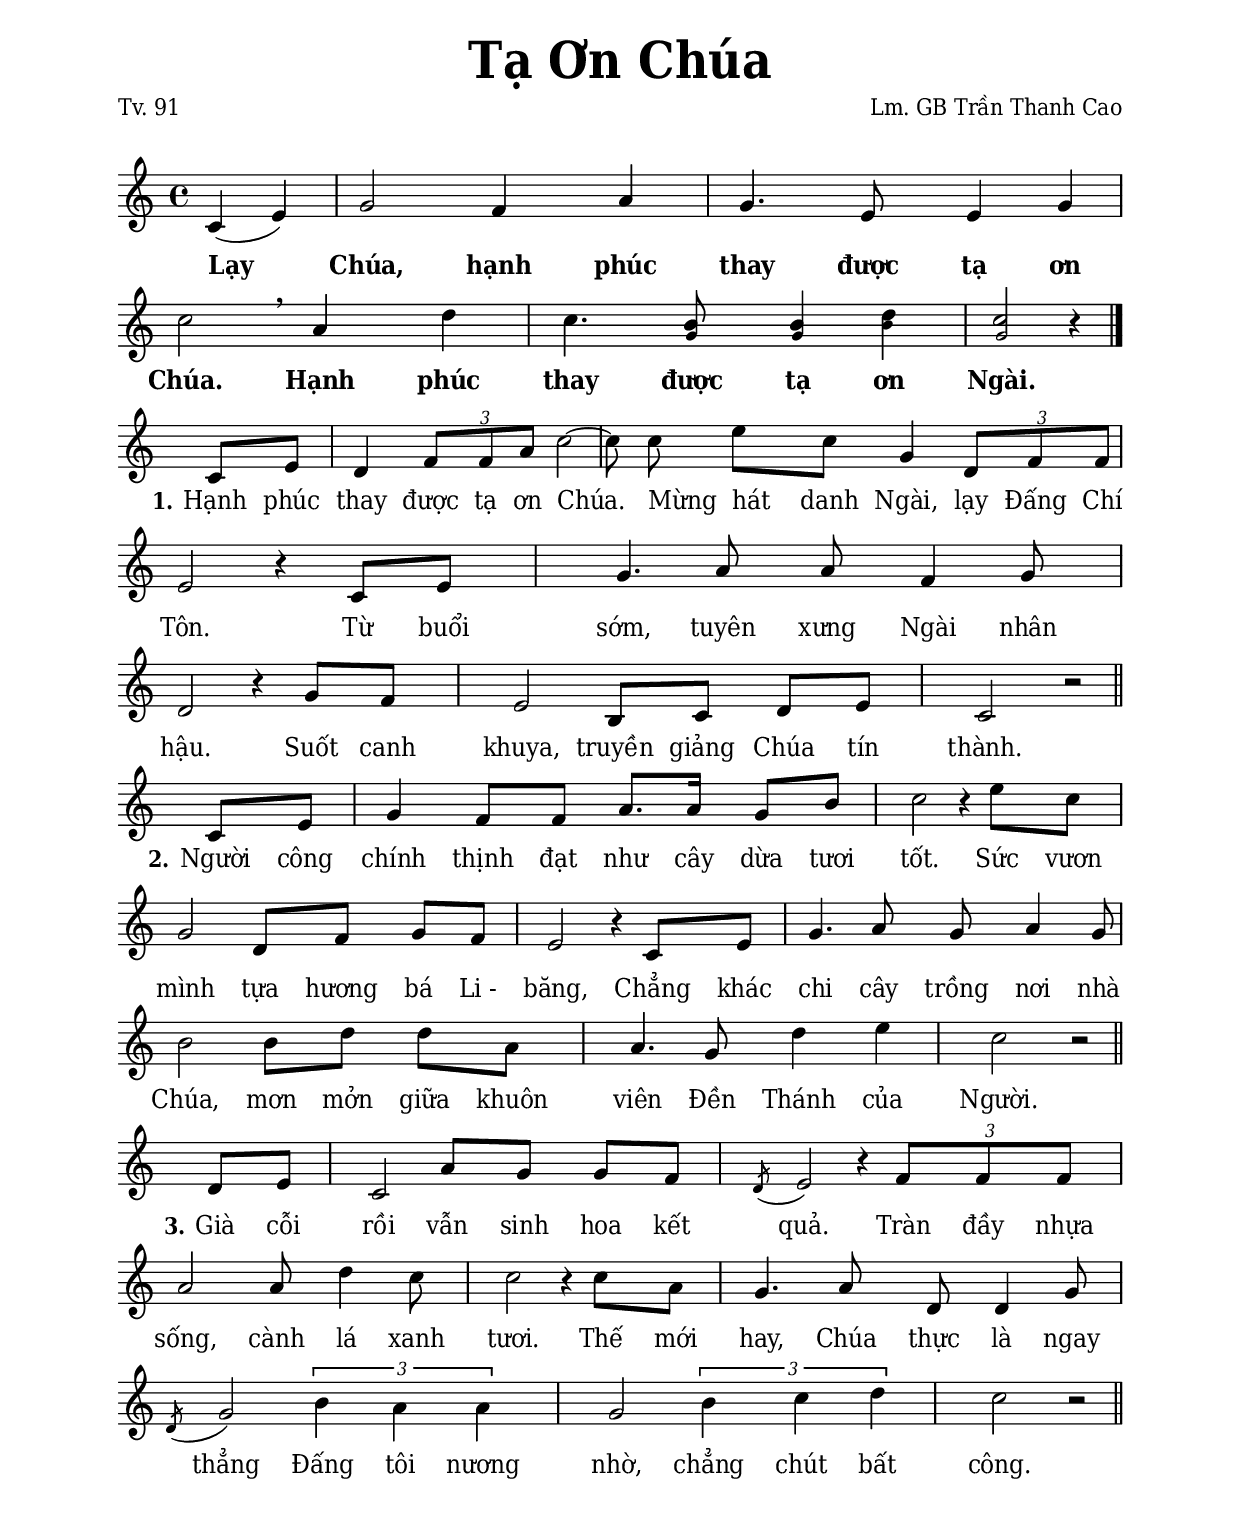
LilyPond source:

% Cài đặt chung
\version "2.22.1"
\include "english.ly"

\header {
  title = \markup { \fontsize #3 "Tạ Ơn Chúa" }
  poet = "Tv. 91"
  composer = "Lm. GB Trần Thanh Cao"
  arranger = " "
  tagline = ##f
}

% Nhạc điệp khúc
nhacDiepKhuc = \relative c' {
  \partial 2 c4 (e) |
  g2 f4 a |
  g4. e8 e4 g |
  c2 \breathe a4 d |
  c4.
  <b \tweak font-size #-2 g>8
  <b \tweak font-size #-2 g>4
  <d \tweak font-size #-2 b> |
  <c \tweak font-size #-2 g>2 r4 \bar "|."
}

% Nhạc phiên khúc
nhacPhienKhucMot = \relative c' {
  \partial 4 c8 e |
  d4 \tuplet 3/2 { f8 f a }
  \autoBeamOff
  c2 ~ |
  c8
  \autoBeamOn
  
  \once \override NoteColumn.X-offset = 4
  c e c g4 \tuplet 3/2 { d8 f f } |
  e2 r4 c8 e |
  g4. a8 a f4 g8 |
  d2 r4 g8 f |
  e2 b8 c d e |
  c2 r \bar "||"
}

nhacPhienKhucHai = \relative c' {
  \partial 4 c8 e |
  g4 f8 f a8. a16 g8 b |
  c2 r4 e8 c |
  g2 d8 f g f |
  e2 r4 c8 e |
  g4. a8 g a4 g8 |
  b2 b8 d d a |
  a4. g8 d'4 e |
  c2 r \bar "||"
}

nhacPhienKhucBa = \relative c' {
  \partial 4 d8 e |
  c2 a'8 g g f |
  \acciaccatura d8 e2 r4 \tuplet 3/2 { f8 f f } |
  a2 a8 d4 c8 |
  c2 r4 c8 a |
  g4. a8 d, d4 g8 |
  \acciaccatura d8 g2 \tupletUp \tuplet 3/2 { \stemDown b4 a a \stemNeutral } |
  g2 \tupletUp \tuplet 3/2 { b4 c d } |
  c2 r \bar "||"
}

% Lời điệp khúc
loiDiepKhuc = \lyricmode {
  \override LyricText.extra-offset = #'(0 . 1)
  Lạy Chúa, hạnh phúc thay được tạ ơn Chúa.
  Hạnh phúc thay được tạ ơn Ngài.
}

% Lời phiên khúc
loiPhienKhucMot = \lyricmode {
  \set stanza = #"1."
  Hạnh phúc thay được tạ ơn Chúa.
  \override LyricText.self-alignment-X = #LEFT
  Mừng "hát  "
  \override LyricText.self-alignment-X = #CENTER
  danh Ngài, lạy Đấng Chí Tôn.
  Từ buổi sớm, tuyên xưng Ngài nhân hậu.
  Suốt canh khuya, truyền giảng Chúa tín thành.
}

loiPhienKhucHai = \lyricmode {
  \set stanza = #"2."
  Người công chính thịnh đạt như cây dừa tươi tốt.
  Sức vươn mình tựa hương bá "Li -" băng,
  Chẳng khác chi cây trồng nơi nhà Chúa,
  mơn mởn giữa khuôn viên Đền Thánh của Người.
}

loiPhienKhucBa = \lyricmode {
  \set stanza = #"3."
  Già cỗi rồi vẫn sinh hoa kết quả.
  Tràn đầy nhựa sống, cành lá xanh tươi.
  Thế mới hay, Chúa thực là ngay thẳng
  Đấng tôi nương nhờ, chẳng chút bất công.
}


% Dàn trang
\paper {
  #(set-paper-size "a4")
  top-margin = 20\mm
  bottom-margin = 10\mm
  left-margin = 20\mm
  right-margin = 20\mm
  indent = #0
  #(define fonts
    (make-pango-font-tree
      "Deja Vu Serif Condensed"
      "Deja Vu Serif Condensed"
      "Deja Vu Serif Condensed"
      (/ 20 20)))
  page-count = #1
  system-system-spacing = #'((basic-distance . 11.5)
                             (minimum-distance . 11.5)
                             (padding . 1))
  score-system-spacing = #'((basic-distance . 11.5)
                             (minimum-distance . 11.5)
                             (padding . 1))
}

% Thiết lập tông và nhịp
TongNhip = {
  \key c \major \time 4/4
  \set Timing.beamExceptions = #'()
  \set Timing.baseMoment = #(ly:make-moment 1/4)
  \set Timing.beatStructure = #'(1 1 1 1)}

\score {
  \new ChoirStaff <<
    \new Staff = diepKhuc \with {
        \consists "Merge_rests_engraver"
        %\magnifyStaff #(magstep +1)
      }
      <<
      \new Voice = beSop {
        \TongNhip \nhacDiepKhuc
      }
    >>
    \new Lyrics \with {
          \override VerticalAxisGroup.
            nonstaff-relatedstaff-spacing.padding = #2.5
          \override VerticalAxisGroup.
            nonstaff-unrelatedstaff-spacing.padding = #1
        }
        \lyricsto beSop \loiDiepKhuc
  >>
  \layout {
    \override Lyrics.LyricText.font-series = #'bold
    %\override Lyrics.LyricText.font-size = #+2
    \override Lyrics.LyricSpace.minimum-distance = #6
    \override Score.BarNumber.break-visibility = ##(#f #f #f)
    \override Score.SpacingSpanner.uniform-stretching = ##t
  }
}

\score {
  \new ChoirStaff <<
    \new Staff = phienKhuc \with {
        %\magnifyStaff #(magstep +1)
      }
      <<
      \new Voice = beSop {
        \TongNhip \nhacPhienKhucMot
      }
    >>
    \new Lyrics \with {
          \override VerticalAxisGroup.
            nonstaff-relatedstaff-spacing.padding = #1.2
          \override VerticalAxisGroup.
            nonstaff-unrelatedstaff-spacing.padding = #1
        }
        \lyricsto beSop \loiPhienKhucMot
  >>
  \layout {
    \override Staff.TimeSignature.transparent = ##t
    %\override Lyrics.LyricText.font-size = #+2
    \override Lyrics.LyricSpace.minimum-distance = #1.5
    \override Score.BarNumber.break-visibility = ##(#f #f #f)
    \override Score.SpacingSpanner.uniform-stretching = ##t
    \override Score.SpacingSpanner packed-spacing = ##t
  }
}

\score {
  \new ChoirStaff <<
    \new Staff = phienKhuc \with {
        %\magnifyStaff #(magstep +1)
      }
      <<
      \new Voice = beSop {
        \TongNhip \nhacPhienKhucHai
      }
    >>
    \new Lyrics \with {
          \override VerticalAxisGroup.
            nonstaff-relatedstaff-spacing.padding = #1.2
          \override VerticalAxisGroup.
            nonstaff-unrelatedstaff-spacing.padding = #1
        }
        \lyricsto beSop \loiPhienKhucHai
  >>
  \layout {
    \override Staff.TimeSignature.transparent = ##t
    %\override Lyrics.LyricText.font-size = #+2
    \override Lyrics.LyricSpace.minimum-distance = #2.5
    \override Score.BarNumber.break-visibility = ##(#f #f #f)
    \override Score.SpacingSpanner.uniform-stretching = ##t
    \override Score.SpacingSpanner packed-spacing = ##t
  }
}

\score {
  \new ChoirStaff <<
    \new Staff = phienKhuc \with {
        %\magnifyStaff #(magstep +1)
      }
      <<
      \new Voice = beSop {
        \TongNhip \nhacPhienKhucBa
      }
    >>
    \new Lyrics \with {
          \override VerticalAxisGroup.
            nonstaff-relatedstaff-spacing.padding = #1.2
          \override VerticalAxisGroup.
            nonstaff-unrelatedstaff-spacing.padding = #1
        }
        \lyricsto beSop \loiPhienKhucBa
  >>
  \layout {
    \override Staff.TimeSignature.transparent = ##t
    %\override Lyrics.LyricText.font-size = #+2
    \override Lyrics.LyricSpace.minimum-distance = #3
    \override Score.BarNumber.break-visibility = ##(#f #f #f)
    \override Score.SpacingSpanner.uniform-stretching = ##t
    \override Score.SpacingSpanner packed-spacing = ##t
  }
}
